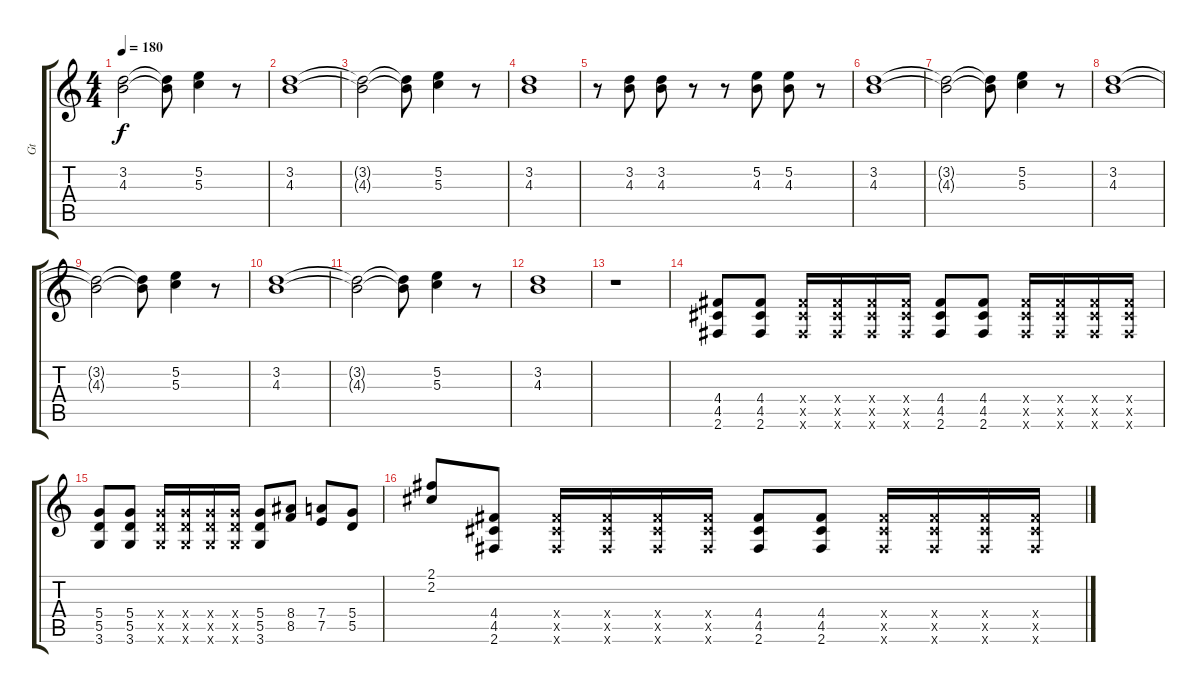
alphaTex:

\track ("Gt" "Gt") {instrument distortionguitar}
\staff {score tabs}
\tuning (E4 B3 G3 D3 A2 E2) {hide}
\ts (4 4)
\tempo 180
\clef g2
\ks c
(3.2{t} 4.3{t}).2{dy f} (3.2{t} 4.3{t}).8 (5.2 5.3).4 r.8 |
(3.2 4.3).1 |
(3.2{t} 4.3{t}).2 (3.2{t} 4.3{t}).8 (5.2 5.3).4 r.8 |
(3.2 4.3).1 |
r.8 (3.2 4.3).8 (3.2 4.3).8 r.8 r.8 (5.2 4.3).8 (5.2 4.3).8 r.8 |
(3.2 4.3).1 |
(3.2{t} 4.3{t}).2 (3.2{t} 4.3{t}).8 (5.2 5.3).4 r.8 |
(3.2 4.3).1 |
(3.2{t} 4.3{t}).2 (3.2{t} 4.3{t}).8 (5.2 5.3).4 r.8 |
(3.2 4.3).1 |
(3.2{t} 4.3{t}).2 (3.2{t} 4.3{t}).8 (5.2 5.3).4 r.8 |
(3.2 4.3).1 |
r.1 |
(4.4 4.5 2.6).8 (4.4 4.5 2.6).8 (4.4{x} 4.5{x} 2.6{x}).16 (4.4{x} 4.5{x} 2.6{x}).16 (4.4{x} 4.5{x} 2.6{x}).16 (4.4{x} 4.5{x} 2.6{x}).16 (4.4 4.5 2.6).8 (4.4 4.5 2.6).8 (4.4{x} 4.5{x} 2.6{x}).16 (4.4{x} 4.5{x} 2.6{x}).16 (4.4{x} 4.5{x} 2.6{x}).16 (4.4{x} 4.5{x} 2.6{x}).16 |
(5.4 5.5 3.6).8 (5.4 5.5 3.6).8 (5.4{x} 5.5{x} 3.6{x}).16 (5.4{x} 5.5{x} 3.6{x}).16 (5.4{x} 5.5{x} 3.6{x}).16 (5.4{x} 5.5{x} 3.6{x}).16 (5.4 5.5 3.6).8 (8.4 8.5).8 (7.4 7.5).8 (5.4 5.5).8 |
(2.1 2.2).8 (4.4 4.5 2.6).8 (4.4{x} 4.5{x} 2.6{x}).16 (4.4{x} 4.5{x} 2.6{x}).16 (4.4{x} 4.5{x} 2.6{x}).16 (4.4{x} 4.5{x} 2.6{x}).16 (4.4 4.5 2.6).8 (4.4 4.5 2.6).8 (4.4{x} 4.5{x} 2.6{x}).16 (4.4{x} 4.5{x} 2.6{x}).16 (4.4{x} 4.5{x} 2.6{x}).16 (4.4{x} 4.5{x} 2.6{x}).16
